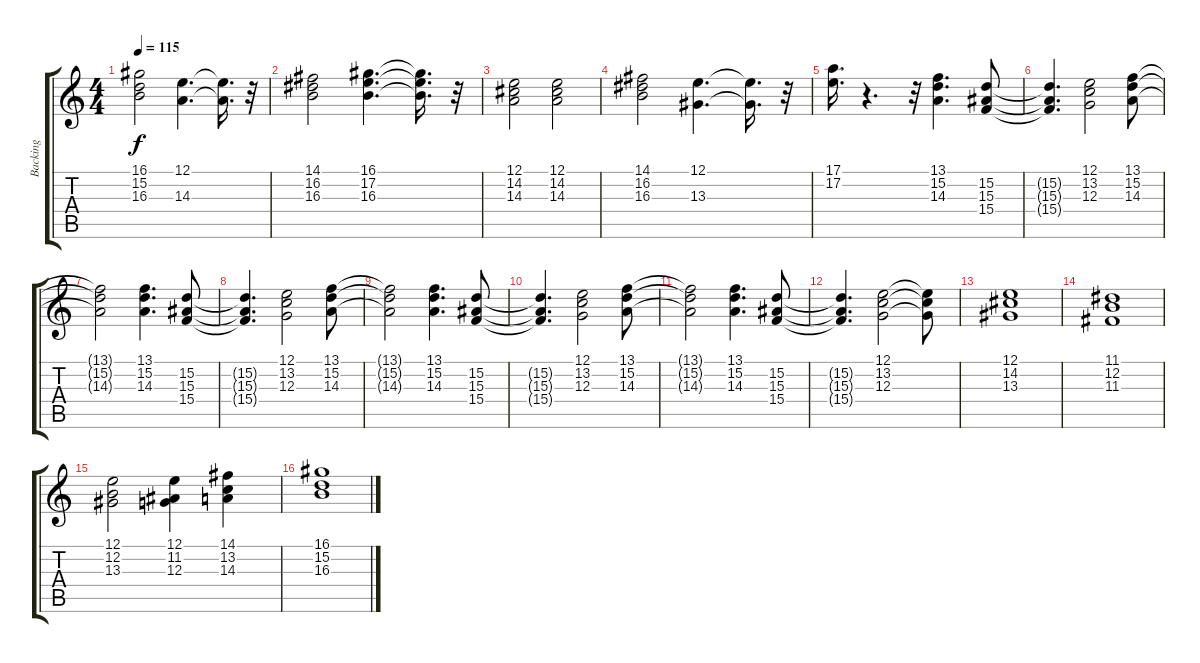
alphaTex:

\track ("Backing" "Backing") {instrument rockorgan}
\staff {score tabs}
\tuning (E4 B3 G3 D3 A2 E2) {hide}
\ts (4 4)
\tempo 115
\clef g2
\ks c
(16.1{t} 15.2{t} 16.3{t}).2{dy f} (12.1 14.3).4{d} (12.1{t} 14.3{t}).16{d} r.32 |
(14.1 16.2 16.3).2 (16.1 17.2 16.3).4{d} (16.1{t} 17.2{t} 16.3{t}).16{d} r.32 |
(12.1 14.2 14.3).2 (12.1 14.2 14.3).2 |
(14.1 16.2 16.3).2 (12.1 13.3).4{d} (12.1{t} 13.3{t}).16{d} r.32 |
(17.1 17.2).16{d} r.4{d} r.32 (13.1 15.2 14.3).4{d} (15.2 15.3 15.4).8 |
(15.2{t} 15.3{t} 15.4{t}).4{d} (12.1 13.2 12.3).2 (13.1 15.2 14.3).8 |
(13.1{t} 15.2{t} 14.3{t}).2 (13.1 15.2 14.3).4{d} (15.2 15.3 15.4).8 |
(15.2{t} 15.3{t} 15.4{t}).4{d} (12.1 13.2 12.3).2 (13.1 15.2 14.3).8 |
(13.1{t} 15.2{t} 14.3{t}).2 (13.1 15.2 14.3).4{d} (15.2 15.3 15.4).8 |
(15.2{t} 15.3{t} 15.4{t}).4{d} (12.1 13.2 12.3).2 (13.1 15.2 14.3).8 |
(13.1{t} 15.2{t} 14.3{t}).2 (13.1 15.2 14.3).4{d} (15.2 15.3 15.4).8 |
(15.2{t} 15.3{t} 15.4{t}).4{d} (12.1 13.2 12.3).2 (12.1{t} 13.2{t} 12.3{t}).8 |
(12.1 14.2 13.3).1 |
(11.1 12.2 11.3).1 |
(12.1 12.2 13.3).2 (12.1 11.2 12.3).4 (14.1 13.2 14.3).4 |
(16.1 15.2 16.3).1
